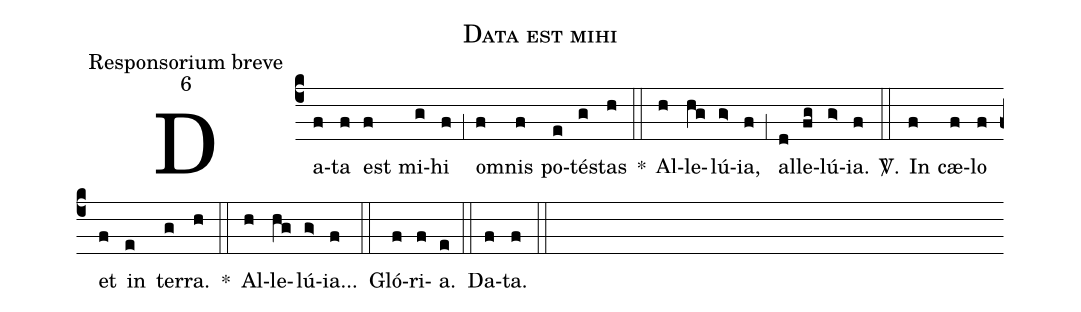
name:Data est mihi;
office-part:Responsorium breve;
mode:6;
%%
(c4) Da(f)ta(f) est(f) mi(g)hi(f) (;1) o(f)mnis(f) po(e)té(g)stas(h) *(::) Al(h)le(hg)lú(g>)ia,(f) (;1) al(d)le(fg)lú(g>)ia.(f) <sp>V/</sp>.(::) In(f) cæ(f)lo(f) et(f) in(e) ter(g)ra.(h) *(::) Al(h)le(hg)lú(g>)ia...(f) (::) Gló(f)ri(f)a.(e) (::) Da(f)ta.(f) (::)
